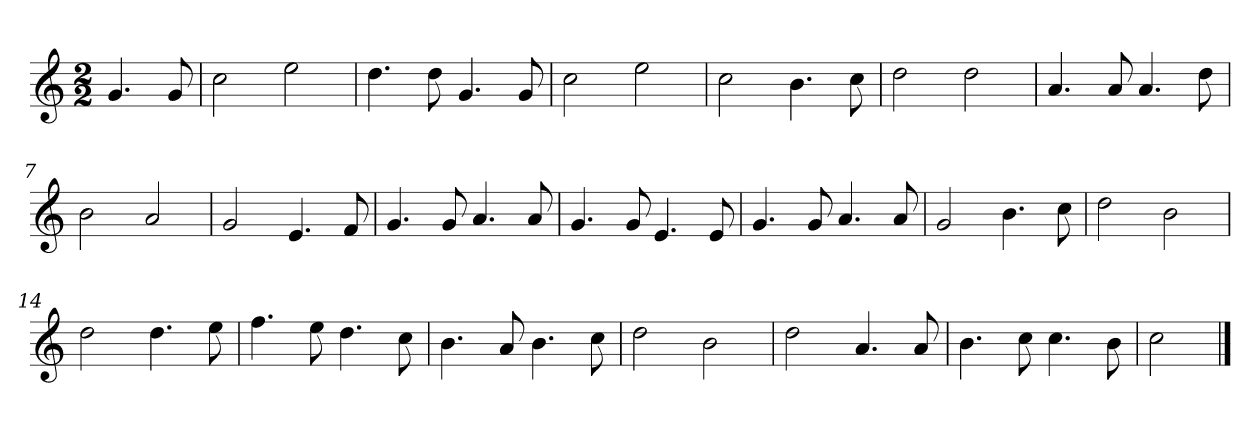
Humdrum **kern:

**kern
*part1
*staff1
*k[]
*M2/2
*MM120
=
4.g
8g
=1
2cc
2ee
=2
4.dd
8dd
4.g
8g
=3
2cc
2ee
=4
2cc
4.b
8cc
=5
2dd
2dd
=6
4.a
8a
4.a
8dd
=7
2b
2a
=8
2g
4.e
8f
=9
4.g
8g
4.a
8a
=10
4.g
8g
4.e
8e
=11
4.g
8g
4.a
8a
=12
2g
4.b
8cc
=13
2dd
2b
=14
2dd
4.dd
8ee
=15
4.ff
8ee
4.dd
8cc
=16
4.b
8a
4.b
8cc
=17
2dd
2b
=18
2dd
4.a
8a
=19
4.b
8cc
4.cc
8b
=20
2cc
==
*-
